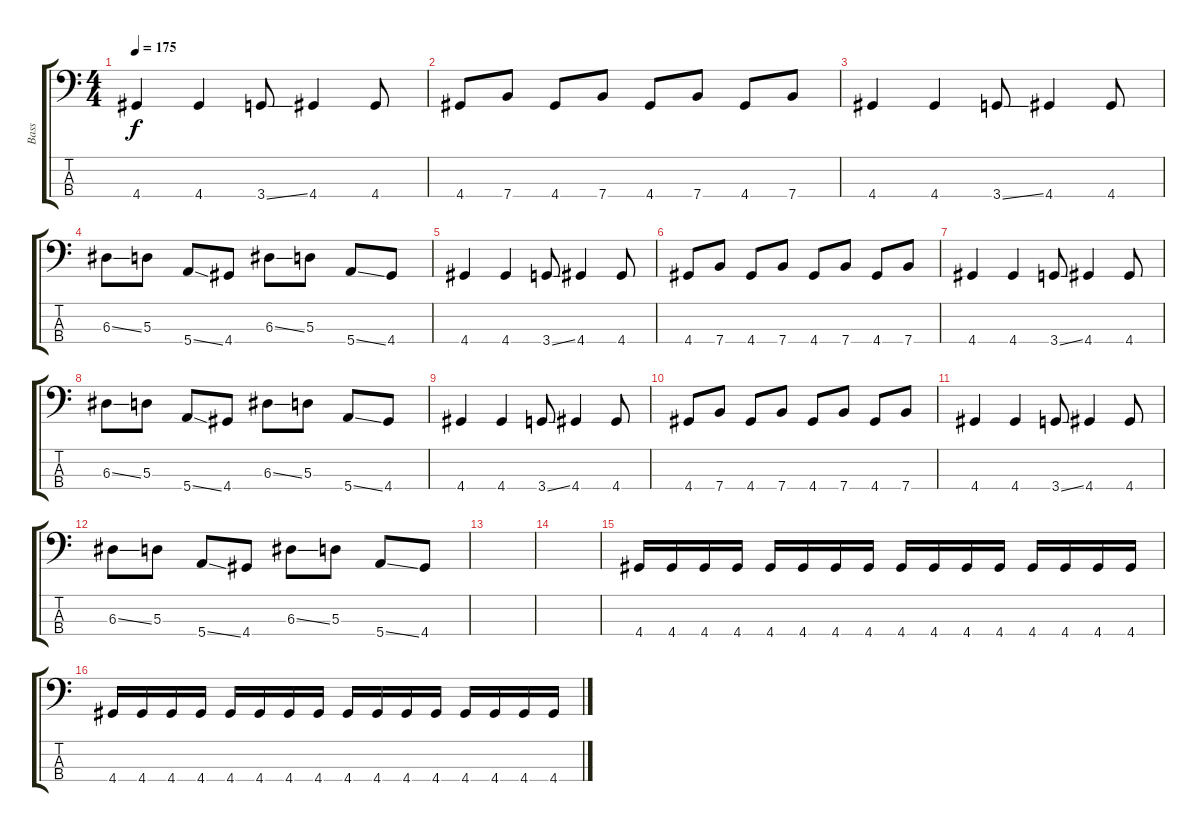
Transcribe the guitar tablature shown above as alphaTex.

\track ("Bass" "Bass") {instrument electricbasspick}
\staff {score tabs}
\tuning (G2 D2 A1 E1) {hide}
\ts (4 4)
\tempo 175
\clef f4
\ks c
4.4.4{dy f} 4.4.4 3.4{ss}.8 4.4.4 4.4.8 |
4.4.8 7.4.8 4.4.8 7.4.8 4.4.8 7.4.8 4.4.8 7.4.8 |
4.4.4 4.4.4 3.4{ss}.8 4.4.4 4.4.8 |
6.3{ss}.8 5.3.8 5.4{ss}.8 4.4.8 6.3{ss}.8 5.3.8 5.4{ss}.8 4.4.8 |
4.4.4 4.4.4 3.4{ss}.8 4.4.4 4.4.8 |
4.4.8 7.4.8 4.4.8 7.4.8 4.4.8 7.4.8 4.4.8 7.4.8 |
4.4.4 4.4.4 3.4{ss}.8 4.4.4 4.4.8 |
6.3{ss}.8 5.3.8 5.4{ss}.8 4.4.8 6.3{ss}.8 5.3.8 5.4{ss}.8 4.4.8 |
4.4.4 4.4.4 3.4{ss}.8 4.4.4 4.4.8 |
4.4.8 7.4.8 4.4.8 7.4.8 4.4.8 7.4.8 4.4.8 7.4.8 |
4.4.4 4.4.4 3.4{ss}.8 4.4.4 4.4.8 |
6.3{ss}.8 5.3.8 5.4{ss}.8 4.4.8 6.3{ss}.8 5.3.8 5.4{ss}.8 4.4.8 |
|
|
4.4.16 4.4.16 4.4.16 4.4.16 4.4.16 4.4.16 4.4.16 4.4.16 4.4.16 4.4.16 4.4.16 4.4.16 4.4.16 4.4.16 4.4.16 4.4.16 |
4.4.16 4.4.16 4.4.16 4.4.16 4.4.16 4.4.16 4.4.16 4.4.16 4.4.16 4.4.16 4.4.16 4.4.16 4.4.16 4.4.16 4.4.16 4.4.16
